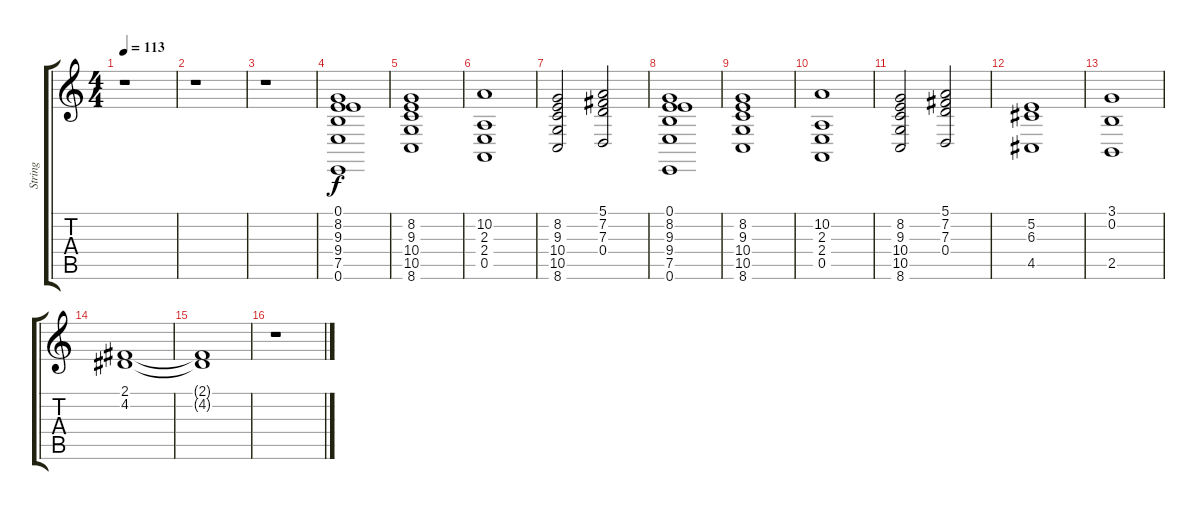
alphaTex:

\track ("String" "String") {instrument stringensemble1}
\staff {score tabs}
\tuning (E4 B3 G3 D3 A2 E2) {hide}
\ts (4 4)
\tempo 113
\clef g2
\ks c
r.1{dy f} |
r.1 |
r.1 |
(0.1 8.2 9.3 9.4 7.5 0.6).1 |
(8.2 9.3 10.4 10.5 8.6).1 |
(10.2 2.3 2.4 0.5).1 |
(8.2 9.3 10.4 10.5 8.6).2 (5.1 7.2 7.3 0.4).2 |
(0.1 8.2 9.3 9.4 7.5 0.6).1 |
(8.2 9.3 10.4 10.5 8.6).1 |
(10.2 2.3 2.4 0.5).1 |
(8.2 9.3 10.4 10.5 8.6).2 (5.1 7.2 7.3 0.4).2 |
(5.2 6.3 4.5).1 |
(3.1 0.2 2.5).1 |
(2.1 4.2).1 |
(2.1{t} 4.2{t}).1 |
r.1
